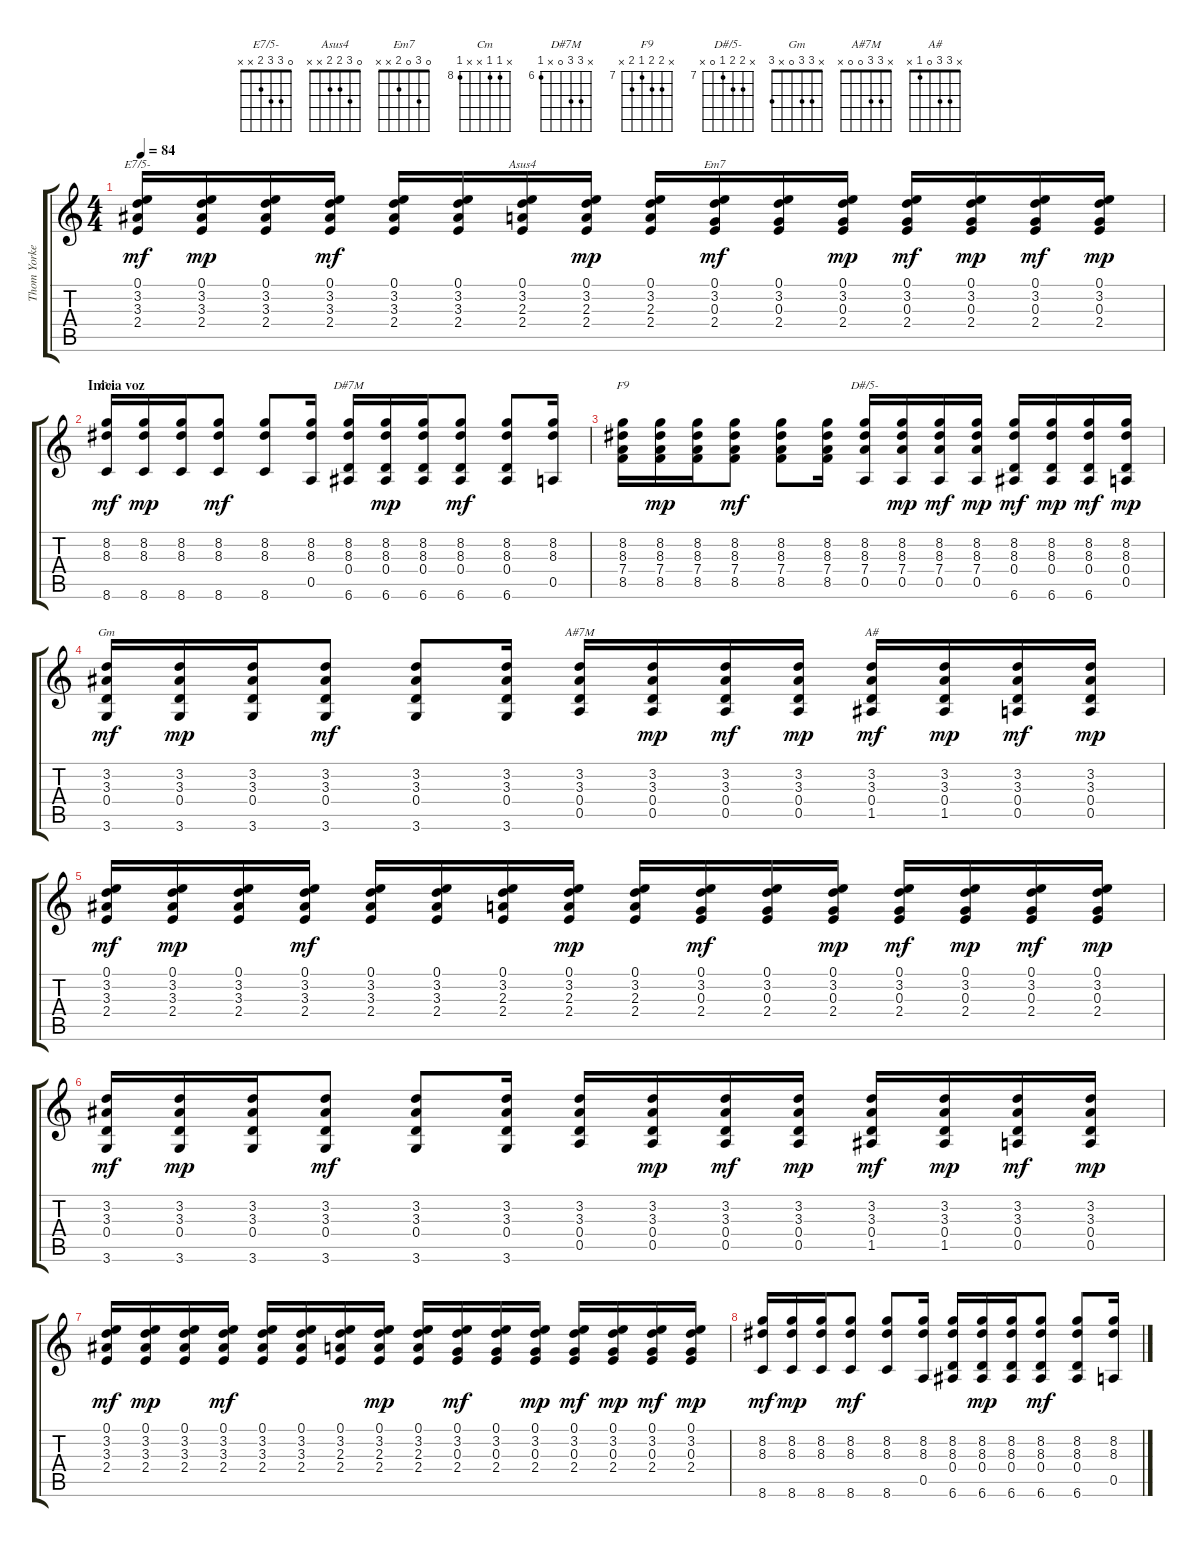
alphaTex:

\track ("Thom Yorke (acordes)" "Thom Yorke") {instrument acousticguitarsteel}
\staff {score tabs}
\tuning (E4 B3 G3 D3 A2 E2) {hide}
\chord ("E7/5-" 0 3 3 2 x x)
\chord ("Asus4" 0 3 2 2 x x)
\chord ("Em7" 0 3 0 2 x x)
\chord ("Cm" x 8 8 x x 8) {firstfret 8}
\chord ("D#7M" x 8 8 0 x 6) {firstfret 6}
\chord ("F9" x 8 8 7 8 x) {firstfret 7}
\chord ("D#/5-" x 8 8 7 0 x) {firstfret 7}
\chord ("Gm" x 3 3 0 x 3)
\chord ("A#7M" x 3 3 0 0 x)
\chord ("A#" x 3 3 0 1 x)
\ts (4 4)
\tempo 84
\clef g2
\ks c
(0.1 3.2 3.3 2.4).16{ch "E7/5-" dy mf} (0.1 3.2 3.3 2.4).16{dy mp} (0.1 3.2 3.3 2.4).16 (0.1 3.2 3.3 2.4).16{dy mf} (0.1 3.2 3.3 2.4).16 (0.1 3.2 3.3 2.4).16 (0.1 3.2 2.3 2.4).16{ch "Asus4"} (0.1 3.2 2.3 2.4).16{dy mp} (0.1 3.2 2.3 2.4).16 (0.1 3.2 0.3 2.4).16{ch "Em7" dy mf} (0.1 3.2 0.3 2.4).16 (0.1 3.2 0.3 2.4).16{dy mp} (0.1 3.2 0.3 2.4).16{dy mf} (0.1 3.2 0.3 2.4).16{dy mp} (0.1 3.2 0.3 2.4).16{dy mf} (0.1 3.2 0.3 2.4).16{dy mp} |
\section ("" "Inicia voz")
(8.2 8.3 8.6).16{ch "Cm" dy mf} (8.2 8.3 8.6).16{dy mp} (8.2 8.3 8.6).16 (8.2 8.3 8.6).8{dy mf} (8.2 8.3 8.6).8 (8.2 8.3 0.5).16 (8.2 8.3 0.4 6.6).16{ch "D#7M"} (8.2 8.3 0.4 6.6).16{dy mp} (8.2 8.3 0.4 6.6).16 (8.2 8.3 0.4 6.6).8{dy mf} (8.2 8.3 0.4 6.6).8 (8.2 8.3 0.5).16 |
(8.2 8.3 7.4 8.5).16{ch "F9"} (8.2 8.3 7.4 8.5).16{dy mp} (8.2 8.3 7.4 8.5).16 (8.2 8.3 7.4 8.5).8{dy mf} (8.2 8.3 7.4 8.5).8 (8.2 8.3 7.4 8.5).16 (8.2 8.3 7.4 0.5).16{ch "D#/5-"} (8.2 8.3 7.4 0.5).16{dy mp} (8.2 8.3 7.4 0.5).16{dy mf} (8.2 8.3 7.4 0.5).16{dy mp} (8.2 8.3 0.4 6.6).16{dy mf} (8.2 8.3 0.4 6.6).16{dy mp} (8.2 8.3 0.4 6.6).16{dy mf} (8.2 8.3 0.4 0.5).16{dy mp} |
(3.2 3.3 0.4 3.6).16{ch "Gm" dy mf} (3.2 3.3 0.4 3.6).16{dy mp} (3.2 3.3 0.4 3.6).16 (3.2 3.3 0.4 3.6).8{dy mf} (3.2 3.3 0.4 3.6).8 (3.2 3.3 0.4 3.6).16 (3.2 3.3 0.4 0.5).16{ch "A#7M"} (3.2 3.3 0.4 0.5).16{dy mp} (3.2 3.3 0.4 0.5).16{dy mf} (3.2 3.3 0.4 0.5).16{dy mp} (3.2 3.3 0.4 1.5).16{ch "A#" dy mf} (3.2 3.3 0.4 1.5).16{dy mp} (3.2 3.3 0.4 0.5).16{dy mf} (3.2 3.3 0.4 0.5).16{dy mp} |
(0.1 3.2 3.3 2.4).16{dy mf} (0.1 3.2 3.3 2.4).16{dy mp} (0.1 3.2 3.3 2.4).16 (0.1 3.2 3.3 2.4).16{dy mf} (0.1 3.2 3.3 2.4).16 (0.1 3.2 3.3 2.4).16 (0.1 3.2 2.3 2.4).16 (0.1 3.2 2.3 2.4).16{dy mp} (0.1 3.2 2.3 2.4).16 (0.1 3.2 0.3 2.4).16{dy mf} (0.1 3.2 0.3 2.4).16 (0.1 3.2 0.3 2.4).16{dy mp} (0.1 3.2 0.3 2.4).16{dy mf} (0.1 3.2 0.3 2.4).16{dy mp} (0.1 3.2 0.3 2.4).16{dy mf} (0.1 3.2 0.3 2.4).16{dy mp} |
(3.2 3.3 0.4 3.6).16{dy mf} (3.2 3.3 0.4 3.6).16{dy mp} (3.2 3.3 0.4 3.6).16 (3.2 3.3 0.4 3.6).8{dy mf} (3.2 3.3 0.4 3.6).8 (3.2 3.3 0.4 3.6).16 (3.2 3.3 0.4 0.5).16 (3.2 3.3 0.4 0.5).16{dy mp} (3.2 3.3 0.4 0.5).16{dy mf} (3.2 3.3 0.4 0.5).16{dy mp} (3.2 3.3 0.4 1.5).16{dy mf} (3.2 3.3 0.4 1.5).16{dy mp} (3.2 3.3 0.4 0.5).16{dy mf} (3.2 3.3 0.4 0.5).16{dy mp} |
(0.1 3.2 3.3 2.4).16{dy mf} (0.1 3.2 3.3 2.4).16{dy mp} (0.1 3.2 3.3 2.4).16 (0.1 3.2 3.3 2.4).16{dy mf} (0.1 3.2 3.3 2.4).16 (0.1 3.2 3.3 2.4).16 (0.1 3.2 2.3 2.4).16 (0.1 3.2 2.3 2.4).16{dy mp} (0.1 3.2 2.3 2.4).16 (0.1 3.2 0.3 2.4).16{dy mf} (0.1 3.2 0.3 2.4).16 (0.1 3.2 0.3 2.4).16{dy mp} (0.1 3.2 0.3 2.4).16{dy mf} (0.1 3.2 0.3 2.4).16{dy mp} (0.1 3.2 0.3 2.4).16{dy mf} (0.1 3.2 0.3 2.4).16{dy mp} |
(8.2 8.3 8.6).16{dy mf} (8.2 8.3 8.6).16{dy mp} (8.2 8.3 8.6).16 (8.2 8.3 8.6).8{dy mf} (8.2 8.3 8.6).8 (8.2 8.3 0.5).16 (8.2 8.3 0.4 6.6).16 (8.2 8.3 0.4 6.6).16{dy mp} (8.2 8.3 0.4 6.6).16 (8.2 8.3 0.4 6.6).8{dy mf} (8.2 8.3 0.4 6.6).8 (8.2 8.3 0.5).16
